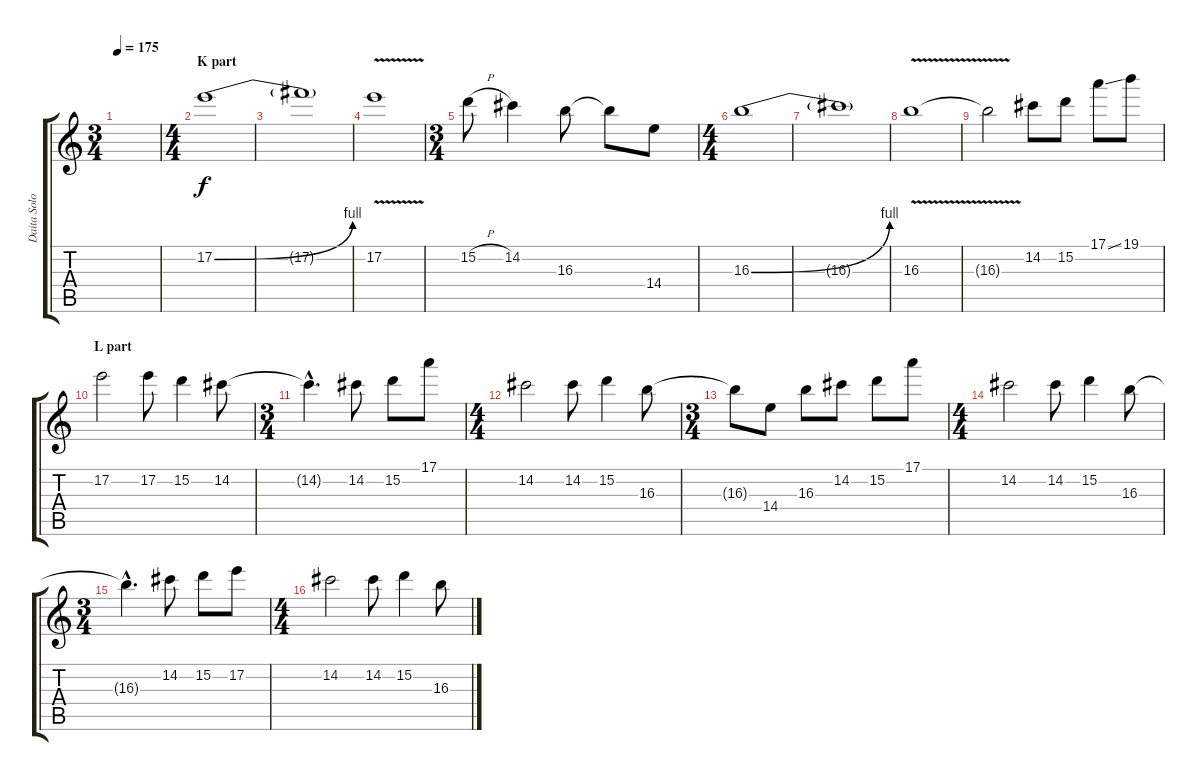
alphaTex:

\track ("Daita Solo" "Daita Solo") {instrument distortionguitar}
\staff {score tabs}
\tuning (E4 B3 G3 D3 A2 E2) {hide}
\ts (3 4)
\tempo 175
\clef g2
\ks c
|
\ts (4 4)
\section ("" "K part")
17.2{be (bend 0 0 60 4)}.1 |
17.2{t}.1 |
17.2{v}.1 |
\ts (3 4)
15.2{h}.8 14.2.4 16.3.8 16.3{t}.8 14.4.8 |
\ts (4 4)
16.3{be (bend 0 0 60 4)}.1 |
16.3{t}.1 |
16.3{v}.1 |
16.3{t}.2 14.2.8 15.2.8 17.1{ss}.8 19.1.8 |
\section ("" "L part")
17.2.2 17.2.8 15.2.4 14.2.8 |
\ts (3 4)
14.2{hac t}.4{d} 14.2.8 15.2.8 17.1.8 |
\ts (4 4)
14.2.2 14.2.8 15.2.4 16.3.8 |
\ts (3 4)
16.3{t}.8 14.4.8 16.3.8 14.2.8 15.2.8 17.1.8 |
\ts (4 4)
14.2.2 14.2.8 15.2.4 16.3.8 |
\ts (3 4)
16.3{hac t}.4{d} 14.2.8 15.2.8 17.2.8 |
\ts (4 4)
14.2.2 14.2.8 15.2.4 16.3.8
